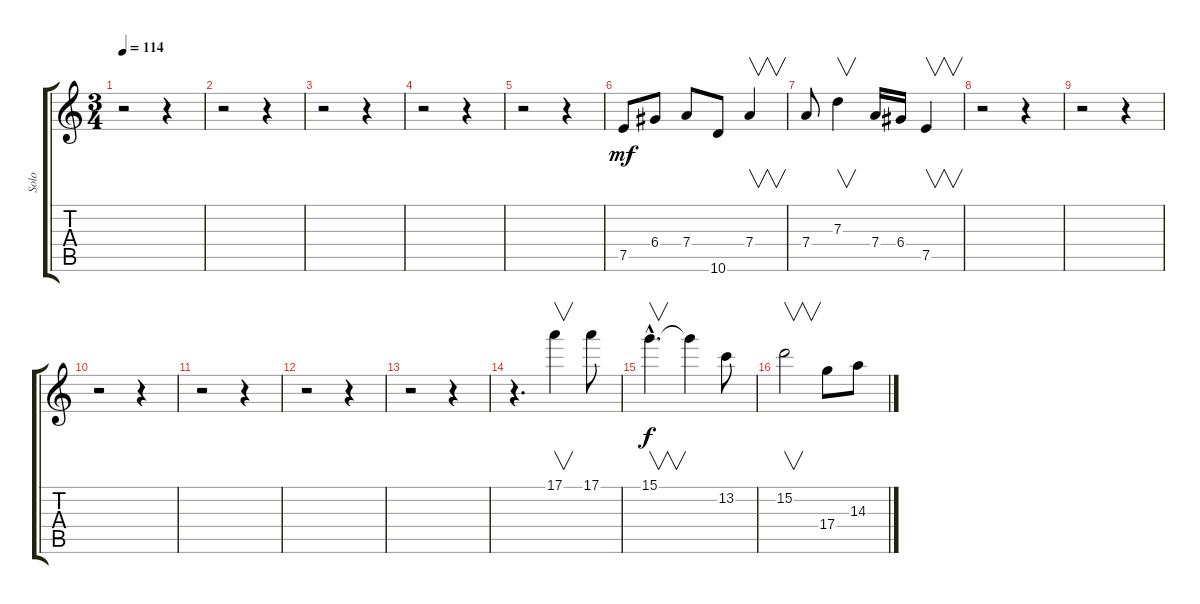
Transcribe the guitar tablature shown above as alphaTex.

\track ("Solo" "Solo") {instrument distortionguitar}
\staff {score tabs}
\tuning (E4 B3 G3 D3 A2 E2) {hide}
\ts (3 4)
\tempo 114
\clef g2
\ks c
r.2{dy f} r.4 |
r.2 r.4 |
r.2 r.4 |
r.2 r.4 |
r.2 r.4 |
7.5.8{dy mf} 6.4.8 7.4.8 10.6.8 7.4.4{v} |
7.4.8 7.3.4{v} 7.4.16 6.4.16 7.5.4{v} |
r.2 r.4 |
r.2 r.4 |
r.2 r.4 |
r.2 r.4 |
r.2 r.4 |
r.2 r.4 |
r.4{d} 17.1.4{v} 17.1.8 |
15.1{hac}.4{v d dy f} 15.1{t}.4 13.2.8 |
15.2.2{v} 17.4.8 14.3.8
